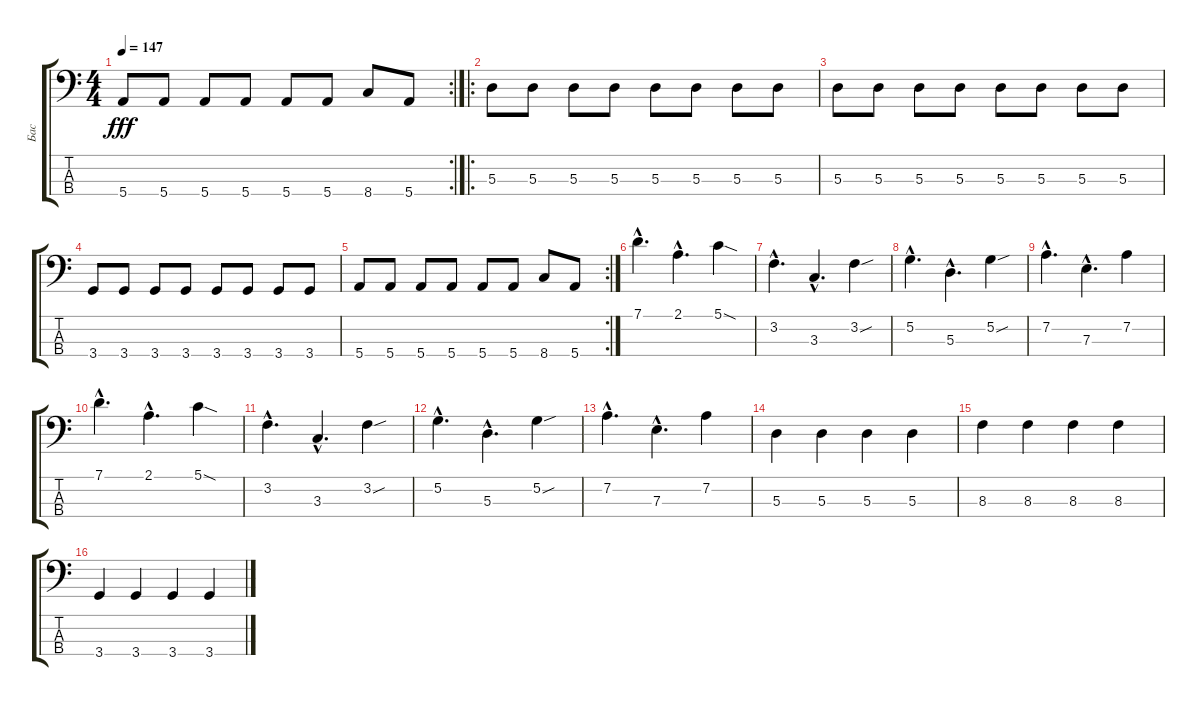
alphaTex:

\track ("Бас" "Бас") {instrument electricbassfinger}
\staff {score tabs}
\tuning (G2 D2 A1 E1) {hide}
\rc 2
\ts (4 4)
\tempo 147
\clef f4
\ks c
5.4.8{dy fff} 5.4.8 5.4.8 5.4.8 5.4.8 5.4.8 8.4.8 5.4.8 |
\ro
5.3.8 5.3.8 5.3.8 5.3.8 5.3.8 5.3.8 5.3.8 5.3.8 |
5.3.8 5.3.8 5.3.8 5.3.8 5.3.8 5.3.8 5.3.8 5.3.8 |
3.4.8 3.4.8 3.4.8 3.4.8 3.4.8 3.4.8 3.4.8 3.4.8 |
\rc 2
5.4.8 5.4.8 5.4.8 5.4.8 5.4.8 5.4.8 8.4.8 5.4.8 |
7.1{hac}.4{d} 2.1{hac}.4{d} 5.1{sod}.4 |
3.2{hac}.4{d} 3.3{hac}.4{d} 3.2{sou}.4 |
5.2{hac}.4{d} 5.3{hac}.4{d} 5.2{sou}.4 |
7.2{hac}.4{d} 7.3{hac}.4{d} 7.2.4 |
7.1{hac}.4{d} 2.1{hac}.4{d} 5.1{sod}.4 |
3.2{hac}.4{d} 3.3{hac}.4{d} 3.2{sou}.4 |
5.2{hac}.4{d} 5.3{hac}.4{d} 5.2{sou}.4 |
7.2{hac}.4{d} 7.3{hac}.4{d} 7.2.4 |
5.3.4 5.3.4 5.3.4 5.3.4 |
8.3.4 8.3.4 8.3.4 8.3.4 |
3.4.4 3.4.4 3.4.4 3.4.4
